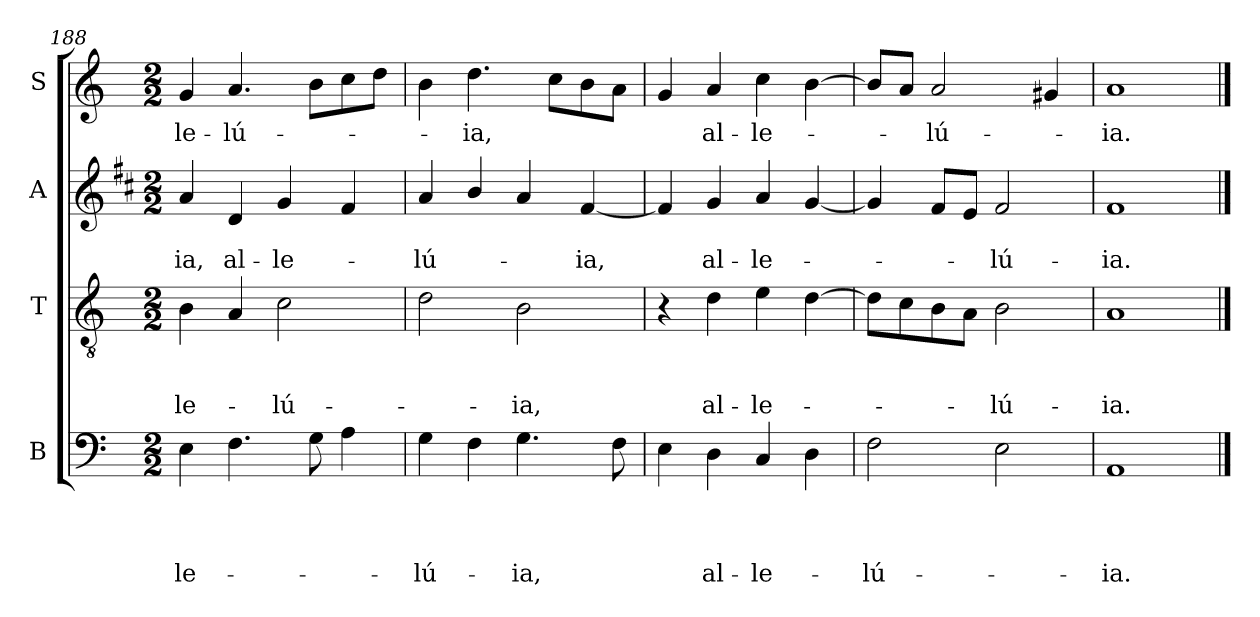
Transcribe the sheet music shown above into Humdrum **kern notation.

**kern	**text	**text	**text	**text	**kern	**text	**text	**text	**kern	**text	**text	**kern	**text
*part4	*part4	*part4	*part4	*part4	*part3	*part3	*part3	*part3	*part2	*part2	*part2	*part1	*part1
*staff4	*staff4	*staff4	*staff4	*staff4	*staff3	*staff3	*staff3	*staff3	*staff2	*staff2	*staff2	*staff1	*staff1
*I"B	*	*	*	*	*I"T	*	*	*	*I"A	*	*	*I"S	*
!!LO:PB:g=z
*clefF4	*	*	*	*	*clefGv2	*	*	*	*clefG2	*	*	*clefG2	*
*	*	*	*	*	*	*	*	*	*ITrd1c2	*	*	*	*
*k[]	*	*	*	*	*k[]	*	*	*	*k[]	*	*	*k[]	*
*C:	*	*	*	*	*C:	*	*	*	*C:	*	*	*C:	*
*M2/2	*	*	*	*	*M2/2	*	*	*	*M2/2	*	*	*M2/2	*
=188	=188	=188	=188	=188	=188	=188	=188	=188	=188	=188	=188	=188	=188
!	!	!	!	!LO:LY:b	!	!	!	!LO:LY:b	!	!	!LO:LY:b	!	!LO:LY:b
4E\	.	.	.	-le-	4B\	.	.	-le-	4g/	.	-ia,	4g/	-le-
!	!	!	!	!	!	!	!	!	!	!	!LO:LY:b	!	!LO:LY:b
4.F\	.	.	.	.	4A/	.	.	.	4c/	.	al-	4.a/	-lú-
!	!	!	!	!	!	!	!	!LO:LY:b	!	!	!LO:LY:b	!	!
.	.	.	.	.	2c\	.	.	-lú-	4f/	.	-le-	.	.
8G\	.	.	.	.	.	.	.	.	.	.	.	8b\L	.
4A\	.	.	.	.	.	.	.	.	4e/	.	.	8cc\	.
.	.	.	.	.	.	.	.	.	.	.	.	8dd\J	.
=189	=189	=189	=189	=189	=189	=189	=189	=189	=189	=189	=189	=189	=189
!	!	!	!	!LO:LY:b	!	!	!	!	!	!	!LO:LY:b	!	!
4G\	.	.	.	-lú-	2d\	.	.	.	4g/	.	-lú-	4b\	.
!	!	!	!	!	!	!	!	!	!	!	!	!	!LO:LY:b
4F\	.	.	.	.	.	.	.	.	4a/	.	.	4.dd\	-ia,
!	!	!	!	!LO:LY:b	!	!	!	!LO:LY:b	!	!	!	!	!
4.G\	.	.	.	-ia,	2B\	.	.	-ia,	4g/	.	.	.	.
.	.	.	.	.	.	.	.	.	.	.	.	8cc\L	.
!	!	!	!	!	!	!	!	!	!	!	!LO:LY:b	!	!
.	.	.	.	.	.	.	.	.	[4e/	.	-ia,	8b\	.
8F\	.	.	.	.	.	.	.	.	.	.	.	8a\J	.
=190	=190	=190	=190	=190	=190	=190	=190	=190	=190	=190	=190	=190	=190
4E\	.	.	.	.	4r	.	.	.	4e/]	.	.	4g/	.
!	!	!	!	!LO:LY:b	!	!	!	!LO:LY:b	!	!	!LO:LY:b	!	!LO:LY:b
4D\	.	.	.	al-	4d\	.	.	al-	4f/	.	al-	4a/	al-
!	!	!	!	!LO:LY:b	!	!	!	!LO:LY:b	!	!	!LO:LY:b	!	!LO:LY:b
4C/	.	.	.	-le-	4e\	.	.	-le-	4g/	.	-le-	4cc\	-le-
4D\	.	.	.	.	[4d\	.	.	.	[4f/	.	.	[4b\	.
=191	=191	=191	=191	=191	=191	=191	=191	=191	=191	=191	=191	=191	=191
!	!	!	!	!LO:LY:b	!	!	!	!	!	!	!	!	!
2F\	.	.	.	-lú-	8d\L]	.	.	.	4f/]	.	.	8b/L]	.
.	.	.	.	.	8c\	.	.	.	.	.	.	8a/J	.
!	!	!	!	!	!	!	!	!	!	!	!	!	!LO:LY:b
.	.	.	.	.	8B\	.	.	.	8e/L	.	.	2a/	-lú-
.	.	.	.	.	8A\J	.	.	.	8d/J	.	.	.	.
!	!	!	!	!	!	!	!	!LO:LY:b	!	!	!LO:LY:b	!	!
2E\	.	.	.	.	2B\	.	.	-lú-	2e/	.	-lú-	.	.
.	.	.	.	.	.	.	.	.	.	.	.	4g#/	.
=192	=192	=192	=192	=192	=192	=192	=192	=192	=192	=192	=192	=192	=192
!	!	!	!	!LO:LY:b	!	!	!	!LO:LY:b	!	!	!LO:LY:b	!	!LO:LY:b
1AA	.	.	.	-ia.	1A	.	.	-ia.	1e	.	-ia.	1a	-ia.
==	==	==	==	==	==	==	==	==	==	==	==	==	==
*-	*-	*-	*-	*-	*-	*-	*-	*-	*-	*-	*-	*-	*-
